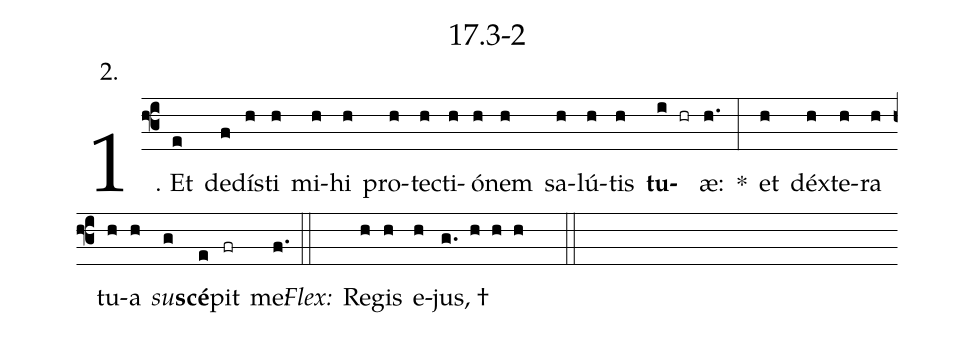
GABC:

name: 17.3-2;
annotation: 2.;
%%
(f3)1. Et(e) de(f)dís(h)ti(h) mi(h)hi(h) pro(h)tec(h)ti(h)ó(h)nem(h) sa(h)lú(h)tis(h) <b>tu</b>(i hr)æ:(h.) *(:) et(h) déx(h)te(h)ra(h) tu(h)a(h) <i>su</i>(g)<b>scé</b>(e)pit(fr) me:(f.) (::)
<i>Flex:</i>()  Re(h)gis(h) e(h)jus, †(g. h h h  ::)

%E(h) u(h) o(h) u(g) a(e) e.(f.) (::)
